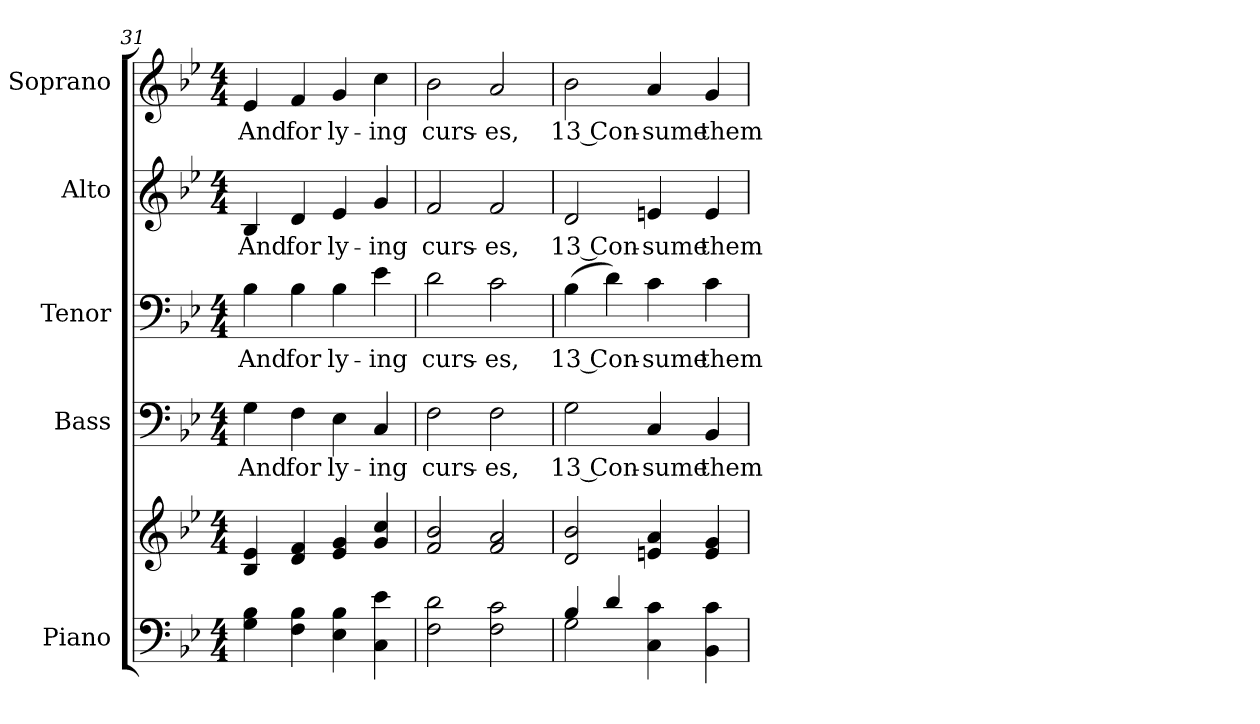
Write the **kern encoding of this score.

**kern	**kern	**kern	**text	**kern	**text	**kern	**text	**kern	**text
*part5	*part5	*part4	*part4	*part3	*part3	*part2	*part2	*part1	*part1
*staff6	*staff5	*staff4	*staff4	*staff3	*staff3	*staff2	*staff2	*staff1	*staff1
*I"Piano	*	*I"Bass	*	*I"Tenor	*	*I"Alto	*	*I"Soprano	*
*I'Pno.	*	*I'B.	*	*I'T.	*	*I'A.	*	*I'S.	*
!!LO:PB:g=z
*clefF4	*clefG2	*clefF4	*	*clefF4	*	*clefG2	*	*clefG2	*
*k[b-e-]	*k[b-e-]	*k[b-e-]	*	*k[b-e-]	*	*k[b-e-]	*	*k[b-e-]	*
*B-:	*B-:	*B-:	*	*B-:	*	*B-:	*	*B-:	*
*M4/4	*M4/4	*M4/4	*	*M4/4	*	*M4/4	*	*M4/4	*
=31	=31	=31	=31	=31	=31	=31	=31	=31	=31
!	!	!	!LO:LY:b:color=#000000	!	!	!	!	!	!
!	!	!	!	!	!LO:LY:b:color=#000000	!	!	!	!
!	!	!	!	!	!	!	!LO:LY:b:color=#000000	!	!
!	!	!	!	!	!	!	!	!	!LO:LY:b:color=#000000
4Gi\ 4B-i	4B-i/ 4e-i	4Gi\	And	4B-i\	And	4B-i/	And	4e-i/	And
!	!	!	!LO:LY:b:color=#000000	!	!	!	!	!	!
!	!	!	!	!	!LO:LY:b:color=#000000	!	!	!	!
!	!	!	!	!	!	!	!LO:LY:b:color=#000000	!	!
!	!	!	!	!	!	!	!	!	!LO:LY:b:color=#000000
4Fi\ 4B-i	4di/ 4fi	4Fi\	for	4B-i\	for	4di/	for	4fi/	for
!	!	!	!LO:LY:b:color=#000000	!	!	!	!	!	!
!	!	!	!	!	!LO:LY:b:color=#000000	!	!	!	!
!	!	!	!	!	!	!	!LO:LY:b:color=#000000	!	!
!	!	!	!	!	!	!	!	!	!LO:LY:b:color=#000000
4E-i\ 4B-i	4e-i/ 4gi	4E-i\	ly-	4B-i\	ly-	4e-i/	ly-	4gi/	ly-
!	!	!	!LO:LY:b:color=#000000	!	!	!	!	!	!
!	!	!	!	!	!LO:LY:b:color=#000000	!	!	!	!
!	!	!	!	!	!	!	!LO:LY:b:color=#000000	!	!
!	!	!	!	!	!	!	!	!	!LO:LY:b:color=#000000
4Ci\ 4e-i	4gi/ 4cci	4Ci/	-ing	4e-i\	-ing	4gi/	-ing	4cci\	-ing
=32	=32	=32	=32	=32	=32	=32	=32	=32	=32
!	!	!	!LO:LY:b:color=#000000	!	!	!	!	!	!
!	!	!	!	!	!LO:LY:b:color=#000000	!	!	!	!
!	!	!	!	!	!	!	!LO:LY:b:color=#000000	!	!
!	!	!	!	!	!	!	!	!	!LO:LY:b:color=#000000
2Fi\ 2di	2fi/ 2b-i	2Fi\	curs-	2di\	curs-	2fi/	curs-	2b-i\	curs-
!	!	!	!LO:LY:b:color=#000000	!	!	!	!	!	!
!	!	!	!	!	!LO:LY:b:color=#000000	!	!	!	!
!	!	!	!	!	!	!	!LO:LY:b:color=#000000	!	!
!	!	!	!	!	!	!	!	!	!LO:LY:b:color=#000000
2Fi\ 2ci	2fi/ 2ai	2Fi\	-es,	2ci\	-es,	2fi/	-es,	2ai/	-es,
=33	=33	=33	=33	=33	=33	=33	=33	=33	=33
*^	*	*	*	*	*	*	*	*	*
!	!	!	!	!LO:LY:b:color=#000000	!	!	!	!	!	!
!	!	!	!	!	!	!LO:LY:b:color=#000000	!	!	!	!
!	!	!	!	!	!	!	!	!LO:LY:b:color=#000000	!	!
!	!	!	!	!	!	!	!	!	!	!LO:LY:b:color=#000000
4B-i/	2Gi\	2di/ 2b-i	2Gi\	13 Con-	(4B-i\	13 Con-	2di/	13 Con-	2b-i\	13 Con-
4di/	.	.	.	.	4di\)	.	.	.	.	.
!	!	!	!	!LO:LY:b:color=#000000	!	!	!	!	!	!
!	!	!	!	!	!	!LO:LY:b:color=#000000	!	!	!	!
!	!	!	!	!	!	!	!	!LO:LY:b:color=#000000	!	!
!	!	!	!	!	!	!	!	!	!	!LO:LY:b:color=#000000
4Ci\ 4ci	2ryy	4eni/ 4ai	4Ci/	-sume	4ci\	-sume	4eni/	-sume	4ai/	-sume
!	!	!	!	!LO:LY:b:color=#000000	!	!	!	!	!	!
!	!	!	!	!	!	!LO:LY:b:color=#000000	!	!	!	!
!	!	!	!	!	!	!	!	!LO:LY:b:color=#000000	!	!
!	!	!	!	!	!	!	!	!	!	!LO:LY:b:color=#000000
4BB-i\ 4ci	.	4ei/ 4gi	4BB-i/	them	4ci\	them	4ei/	them	4gi/	them
*v	*v	*	*	*	*	*	*	*	*	*
=	=	=	=	=	=	=	=	=	=
*-	*-	*-	*-	*-	*-	*-	*-	*-	*-
